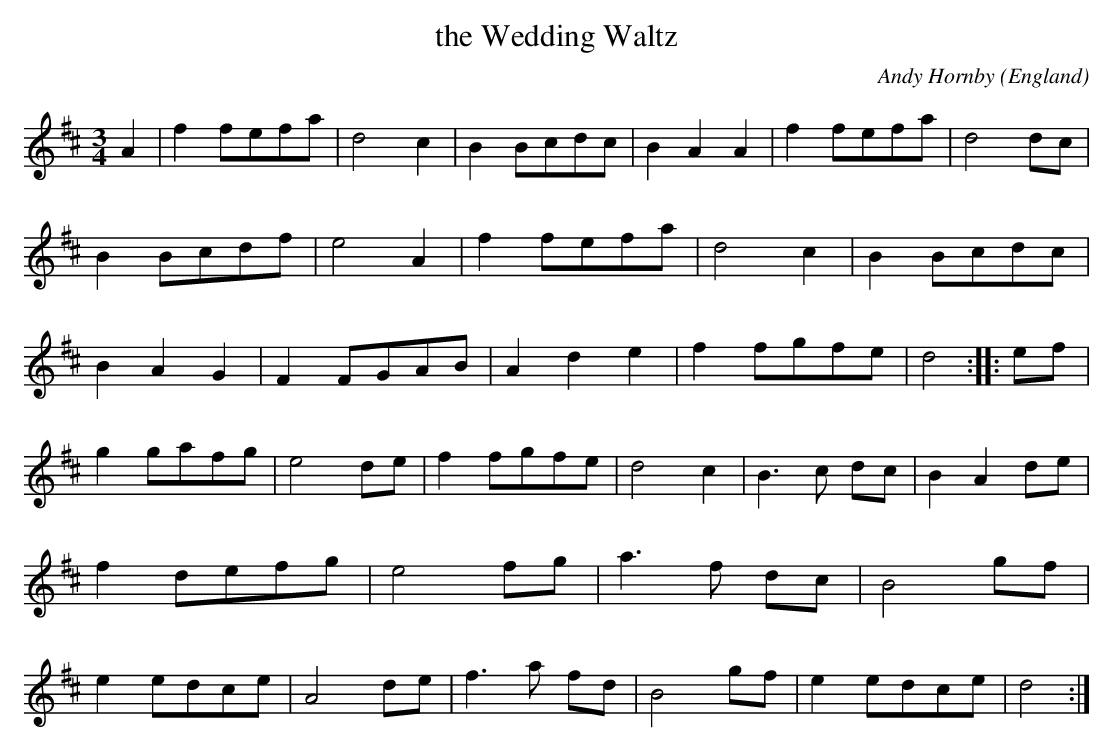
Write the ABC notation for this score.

X:1
T:the Wedding Waltz
C:Andy Hornby
M:3/4
O:England
K:D major
A2 | f2 fefa | d4 c2 | B2 Bcdc | B2 A2 A2 | \
f2 fefa | d4 dc | B2 Bcdf | e4 A2 | \
f2 fefa | d4 c2 | B2Bcdc | B2A2G2 | \
F2FGAB | A2d2e2 | f2fgfe | d4 ::\
ef | \
g2gafg | e4 de | f2fgfe | d4 c2 | B3c dc | B2A2de | f2 defg | e4 fg | \
a3f dc | B4 gf | e2edce | A4 de | f3a fd | B4 gf  | e2 edce | d4 :|
